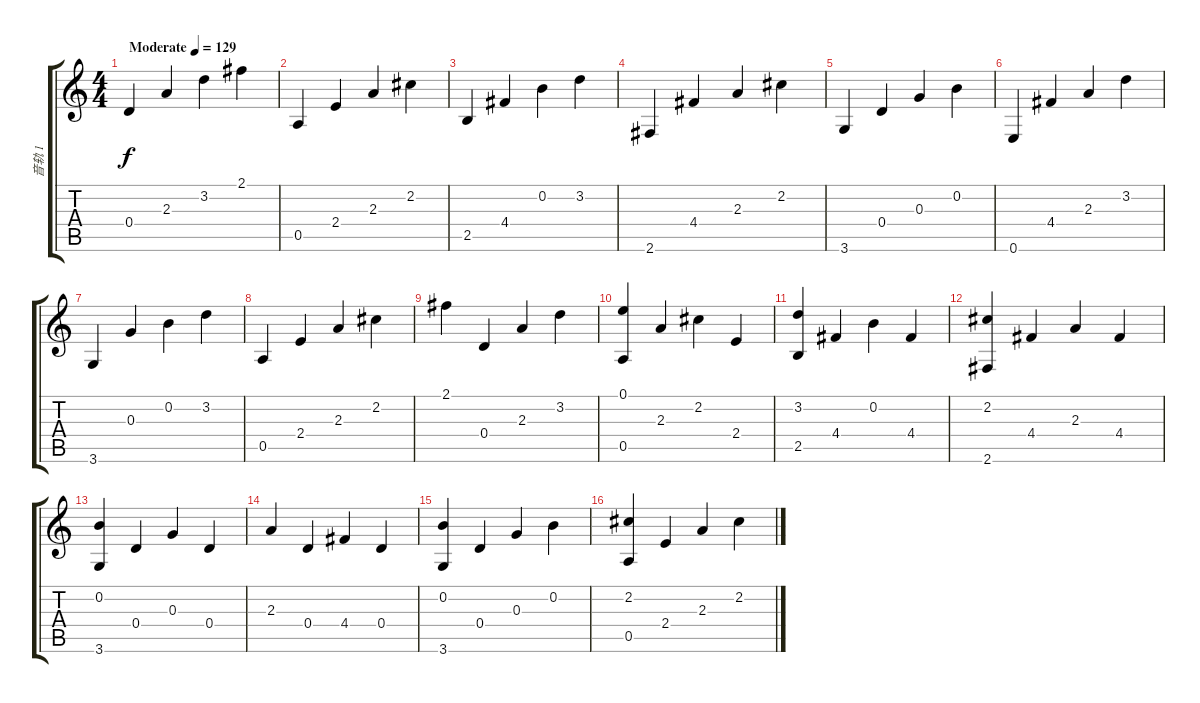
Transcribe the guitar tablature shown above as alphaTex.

\track ("音轨 1" "音轨 1") {instrument acousticguitarnylon}
\staff {score tabs}
\tuning (E4 B3 G3 D3 A2 E2) {hide}
\ts (4 4)
\tempo (129 "Moderate")
\clef g2
\ks c
0.4.4{dy f instrument acousticguitarnylon} 2.3.4 3.2.4 2.1.4 |
0.5.4 2.4.4 2.3.4 2.2.4 |
2.5.4 4.4.4 0.2.4 3.2.4 |
2.6.4 4.4.4 2.3.4 2.2.4 |
3.6.4 0.4.4 0.3.4 0.2.4 |
0.6.4 4.4.4 2.3.4 3.2.4 |
3.6.4 0.3.4 0.2.4 3.2.4 |
0.5.4 2.4.4 2.3.4 2.2.4 |
2.1.4 0.4.4 2.3.4 3.2.4 |
(0.1 0.5).4 2.3.4 2.2.4 2.4.4 |
(3.2 2.5).4 4.4.4 0.2.4 4.4.4 |
(2.2 2.6).4 4.4.4 2.3.4 4.4.4 |
(0.2 3.6).4 0.4.4 0.3.4 0.4.4 |
2.3.4 0.4.4 4.4.4 0.4.4 |
(0.2 3.6).4 0.4.4 0.3.4 0.2.4 |
(2.2 0.5).4 2.4.4 2.3.4 2.2.4
